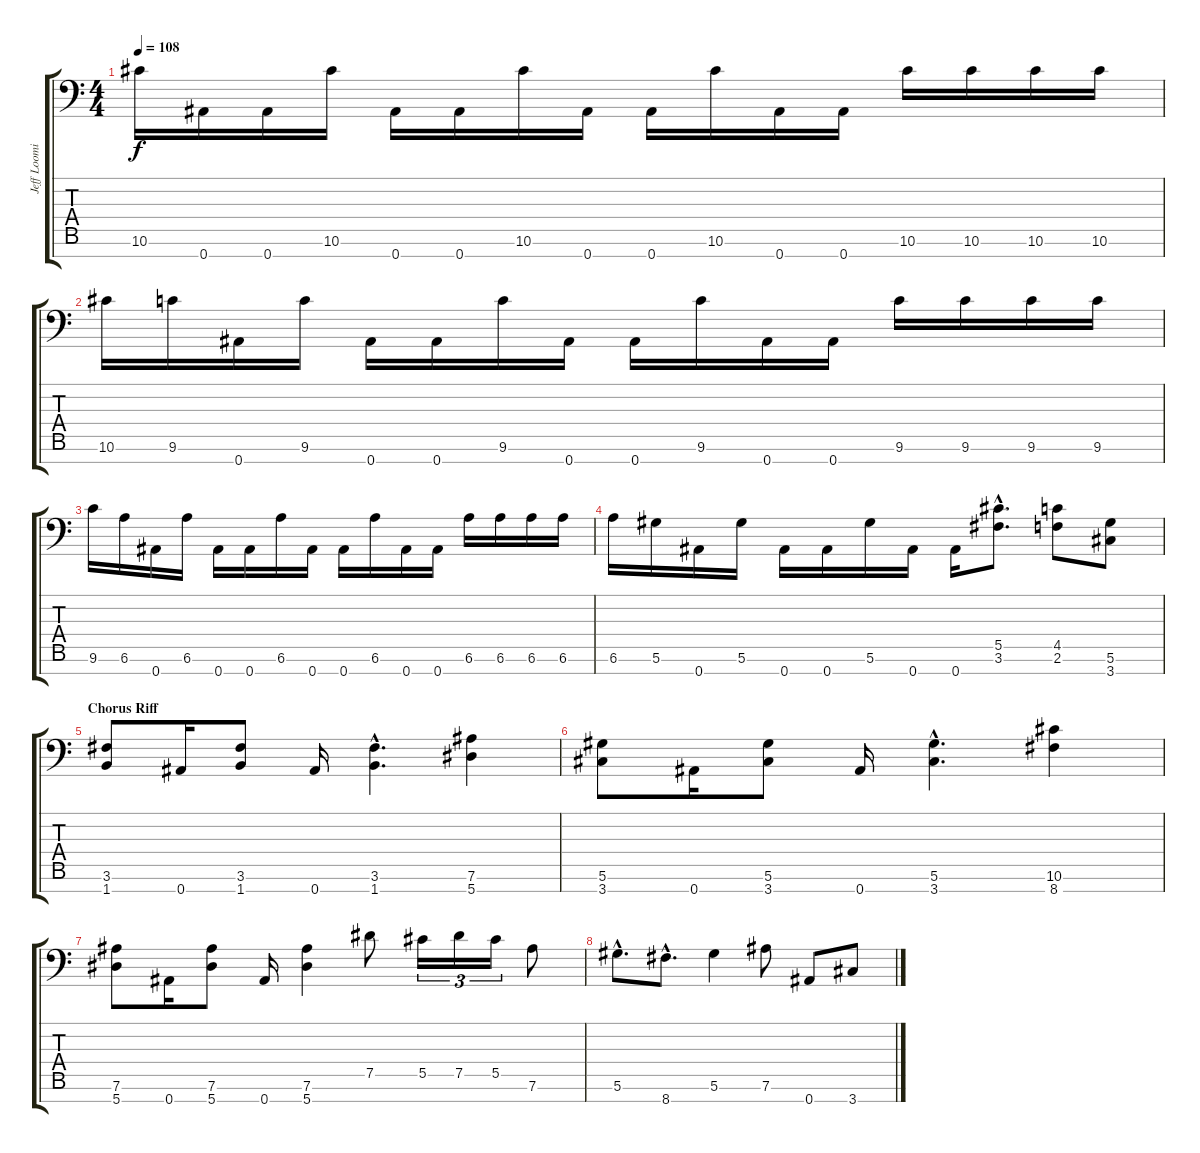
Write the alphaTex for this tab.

\track ("Jeff Loomis Rhythm" "Jeff Loomi") {instrument distortionguitar}
\staff {score tabs}
\tuning (Eb4 Bb3 Gb3 Db3 Ab2 Eb2 Bb1) {hide}
\ts (4 4)
\tempo 108
\clef f4
\ks c
10.6.16{dy f} 0.7.16 0.7.16 10.6.16 0.7.16 0.7.16 10.6.16 0.7.16 0.7.16 10.6.16 0.7.16 0.7.16 10.6.16 10.6.16 10.6.16 10.6.16 |
10.6.16 9.6.16 0.7.16 9.6.16 0.7.16 0.7.16 9.6.16 0.7.16 0.7.16 9.6.16 0.7.16 0.7.16 9.6.16 9.6.16 9.6.16 9.6.16 |
9.6.16 6.6.16 0.7.16 6.6.16 0.7.16 0.7.16 6.6.16 0.7.16 0.7.16 6.6.16 0.7.16 0.7.16 6.6.16 6.6.16 6.6.16 6.6.16 |
6.6.16 5.6.16 0.7.16 5.6.16 0.7.16 0.7.16 5.6.16 0.7.16 0.7.16 (5.5{hac} 3.6{hac}).8{d} (4.5 2.6).8 (5.6 3.7).8 |
\section ("" "Chorus Riff")
(3.6 1.7).8 0.7.16 (3.6 1.7).8 0.7.16 (3.6{hac} 1.7{hac}).4{d} (7.6 5.7).4 |
(5.6 3.7).8 0.7.16 (5.6 3.7).8 0.7.16 (5.6{hac} 3.7{hac}).4{d} (10.6 8.7).4 |
(7.6 5.7).8 0.7.16 (7.6 5.7).8 0.7.16 (7.6 5.7).4 7.5.8 5.5.16{tu (3 2)} 7.5.16{tu (3 2)} 5.5.16{tu (3 2)} 7.6.8 |
5.6{hac}.8{d} 8.7{hac}.8{d} 5.6.4 7.6.8 0.7.8 3.7.8
